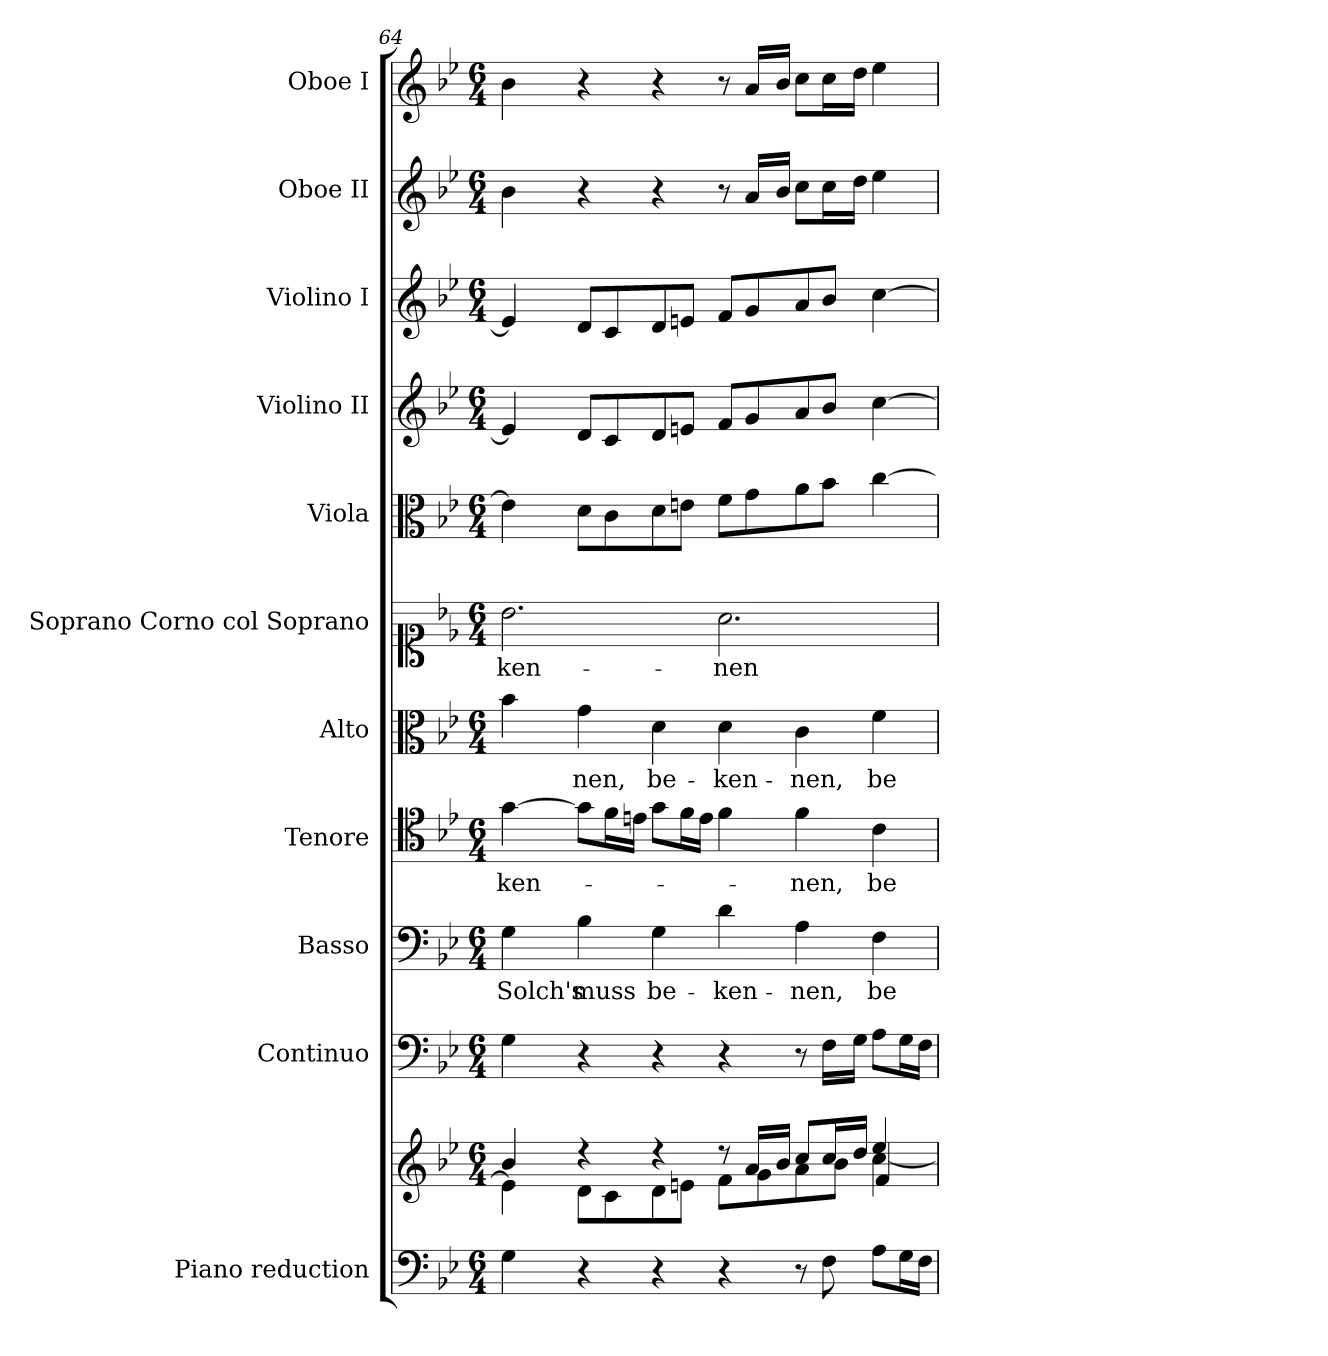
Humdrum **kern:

**kern	**kern	**kern	**kern	**text	**kern	**text	**kern	**text	**kern	**text	**kern	**kern	**kern	**kern	**kern
*part11	*part11	*part10	*part9	*part9	*part8	*part8	*part7	*part7	*part6	*part6	*part5	*part4	*part3	*part2	*part1
*staff12	*staff11	*staff10	*staff9	*staff9	*staff8	*staff8	*staff7	*staff7	*staff6	*staff6	*staff5	*staff4	*staff3	*staff2	*staff1
*I"Piano reduction	*	*I"Continuo	*I"Basso	*	*I"Tenore	*	*I"Alto	*	*I"Soprano Corno col Soprano	*	*I"Viola	*I"Violino II	*I"Violino I	*I"Oboe II	*I"Oboe I
*I'Pno	*	*	*	*	*	*	*	*	*	*	*I'Vla	*I'Vln	*I'Vln	*I'Ob	*I'Ob
*clefF4	*clefG2	*clefF4	*clefF4	*	*clefC4	*	*clefC3	*	*clefC1	*	*clefC3	*clefG2	*clefG2	*clefG2	*clefG2
*k[b-e-]	*k[b-e-]	*k[b-e-]	*k[b-e-]	*	*k[b-e-]	*	*k[b-e-]	*	*k[b-e-]	*	*k[b-e-]	*k[b-e-]	*k[b-e-]	*k[b-e-]	*k[b-e-]
*M6/4	*M6/4	*M6/4	*M6/4	*	*M6/4	*	*M6/4	*	*M6/4	*	*M6/4	*M6/4	*M6/4	*M6/4	*M6/4
=64	=64	=64	=64	=64	=64	=64	=64	=64	=64	=64	=64	=64	=64	=64	=64
*	*^	*	*	*	*	*	*	*	*	*	*	*	*	*	*
*	*	*^	*	*	*	*	*	*	*	*	*	*	*	*	*	*
!	!	!	!	!	!	!LO:LY:b	!	!LO:LY:b	!	!	!	!LO:LY:b	!	!	!	!	!
4G\	4b-/	4e-\]	1ryy	4G\	4G\	Solch's	[4g\	-ken-	4b-\	.	2.b-\	-ken-	4e-\]	4e-/]	4e-/]	4b-\	4b-\
!	!	!	!	!	!	!LO:LY:b	!	!	!	!LO:LY:b	!	!	!	!	!	!	!
4r	4r	8d\L	.	4r	4B-\	muss	8g\L]	.	4g\	-nen,	.	.	8d\L	8d/L	8d/L	4r	4r
.	.	8c\	.	.	.	.	16f\L	.	.	.	.	.	8c\	8c/	8c/	.	.
.	.	.	.	.	.	.	16en\JJ	.	.	.	.	.	.	.	.	.	.
!	!	!	!	!	!	!LO:LY:b	!	!	!	!LO:LY:b	!	!	!	!	!	!	!
4r	4r	8d\	.	4r	4G\	be-	8g\L	.	4d\	be-	.	.	8d\	8d/	8d/	4r	4r
.	.	8en\J	.	.	.	.	16f\L	.	.	.	.	.	8en\J	8en/J	8en/J	.	.
.	.	.	.	.	.	.	16e\JJ	.	.	.	.	.	.	.	.	.	.
!	!	!	!	!	!	!LO:LY:b	!	!	!	!LO:LY:b	!	!LO:LY:b	!	!	!	!	!
4r	8r	8f\L	.	4r	4d\	-ken-	4f\	.	4d\	-ken-	2.a\	-nen	8f\L	8f/L	8f/L	8r	8r
.	16a/LL	8g\	.	.	.	.	.	.	.	.	.	.	8g\	8g/	8g/	16a/LL	16a/LL
.	16b-/JJ	.	.	.	.	.	.	.	.	.	.	.	.	.	.	16b-/JJ	16b-/JJ
!	!	!	!	!	!	!LO:LY:b	!	!LO:LY:b	!	!LO:LY:b	!	!	!	!	!	!	!
8r	8cc/L	8a\	4ryy	8r	4A\	-nen,	4f\	-nen,	4c\	-nen,	.	.	8a\	8a/	8a/	8cc\L	8cc\L
8F\	16cc/L	8b-\J	.	16F\LL	.	.	.	.	.	.	.	.	8b-\J	8b-/J	8b-/J	16cc\L	16cc\L
.	16dd/JJ	.	.	16G\JJ	.	.	.	.	.	.	.	.	.	.	.	16dd\JJ	16dd\JJ
!	!	!	!	!	!	!LO:LY:b	!	!LO:LY:b	!	!LO:LY:b	!	!	!	!	!	!	!
8A\L	4ee-/	[>4cc\	4f/	8A\L	4F\	be-	4c\	be-	4f\	be-	.	.	[4cc\	[4cc\	[4cc\	4ee-\	4ee-\
16G\L	.	.	.	16G\L	.	.	.	.	.	.	.	.	.	.	.	.	.
16F\JJ	.	.	.	16F\JJ	.	.	.	.	.	.	.	.	.	.	.	.	.
*	*v	*v	*v	*	*	*	*	*	*	*	*	*	*	*	*	*	*
=	=	=	=	=	=	=	=	=	=	=	=	=	=	=	=
*-	*-	*-	*-	*-	*-	*-	*-	*-	*-	*-	*-	*-	*-	*-	*-
